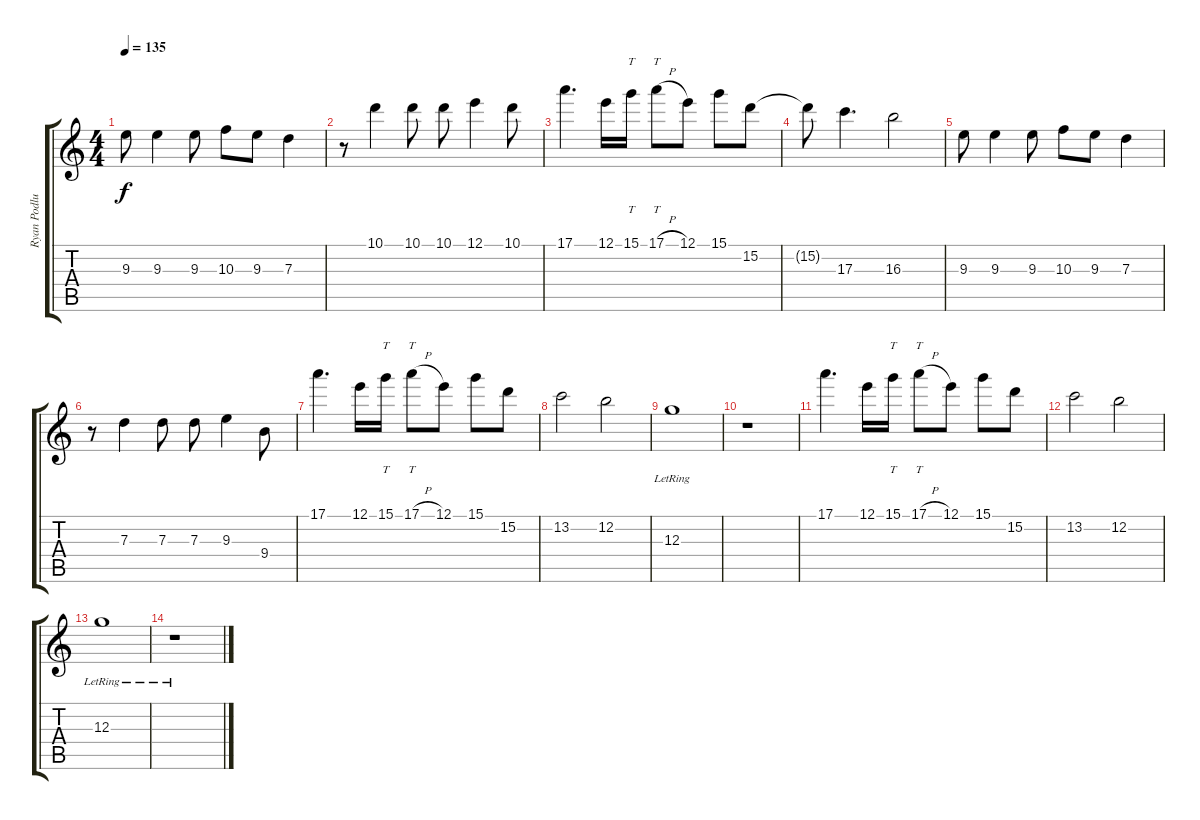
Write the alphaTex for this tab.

\track ("Ryan Podlubny" "Ryan Podlu") {instrument distortionguitar}
\staff {score tabs}
\tuning (E4 B3 G3 D3 A2 E2) {hide}
\ts (4 4)
\tempo 135
\clef g2
\ks c
9.3.8{dy f} 9.3.4 9.3.8 10.3.8 9.3.8 7.3.4 |
r.8 10.1.4 10.1.8 10.1.8 12.1.4 10.1.8 |
17.1.4{d} 12.1.16 15.1.16{tt} 17.1{h}.8{tt} 12.1.8 15.1.8 15.2.8 |
15.2{t}.8 17.3.4{d} 16.3.2 |
9.3.8 9.3.4 9.3.8 10.3.8 9.3.8 7.3.4 |
r.8 7.3.4 7.3.8 7.3.8 9.3.4 9.4.8 |
17.1.4{d} 12.1.16 15.1.16{tt} 17.1{h}.8{tt} 12.1.8 15.1.8 15.2.8 |
13.2.2 12.2.2 |
12.3{lr}.1 |
r.1 |
17.1.4{d} 12.1.16 15.1.16{tt} 17.1{h}.8{tt} 12.1.8 15.1.8 15.2.8 |
13.2.2 12.2.2 |
12.3{lr}.1 |
r.1
